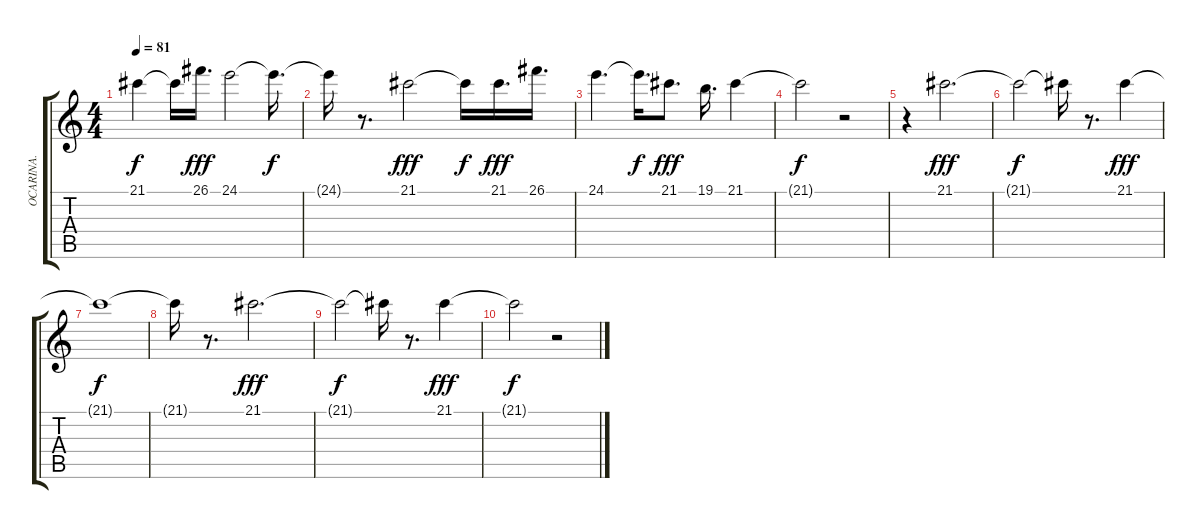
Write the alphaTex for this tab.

\track ("OCARINA." "OCARINA.") {instrument whistle}
\staff {score tabs}
\tuning (E4 B3 G3 D3 A2 E2) {hide}
\ts (4 4)
\tempo 81
\clef g2
\ks c
21.1{t}.4{dy f} 21.1{t}.16 26.1.16{d dy fff} 24.1.2 24.1{t}.16{d dy f} |
24.1{t}.16 r.8{d} 21.1.2{dy fff} 21.1{t}.16{dy f} 21.1.16{d dy fff} 26.1.16{d} |
24.1.4{d} 24.1{t}.16{d dy f} 21.1.8{d dy fff} 19.1.16{d} 21.1.4 |
21.1{t}.2{dy f} r.2 |
r.4 21.1.2{d dy fff} |
21.1{t}.2{dy f} 21.1{t}.16 r.8{d} 21.1.4{dy fff} |
21.1{t}.1{dy f} |
21.1{t}.16 r.8{d} 21.1.2{d dy fff} |
21.1{t}.2{dy f} 21.1{t}.16 r.8{d} 21.1.4{dy fff} |
21.1{t}.2{dy f} r.2
